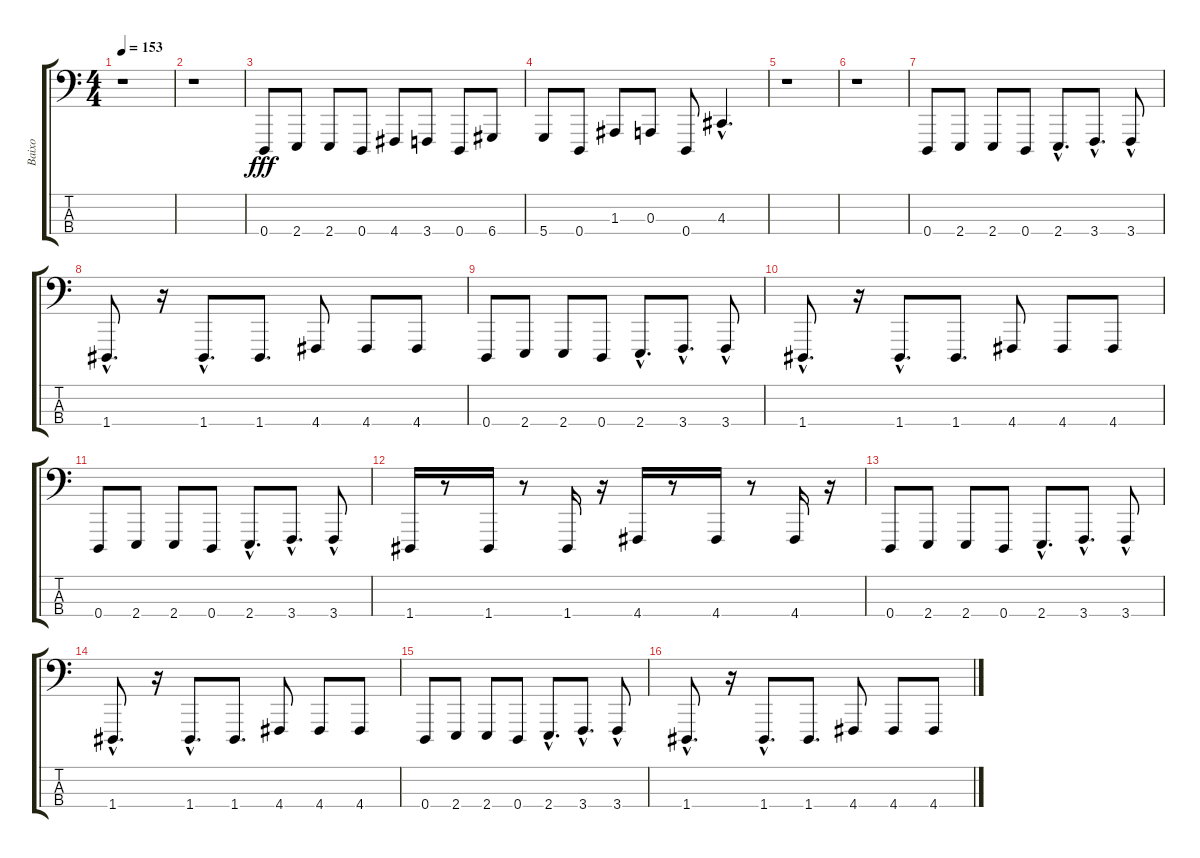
\track ("Baixo" "Baixo") {instrument lead2sawtooth}
\staff {score tabs}
\tuning (G2 D2 A1 D1) {hide}
\ts (4 4)
\tempo 153
\clef f4
\ks c
r.1{dy fff} |
r.1 |
0.4.8 2.4.8 2.4.8 0.4.8 4.4.8 3.4.8 0.4.8 6.4.8 |
5.4.8 0.4.8 1.3.8 0.3.8 0.4.8 4.3{hac}.4{d} |
r.1 |
r.1 |
0.4.8 2.4.8 2.4.8 0.4.8 2.4{hac}.8{d} 3.4{hac}.8{d} 3.4{hac}.8 |
1.4{hac}.8{d} r.16 1.4{hac}.8{d} 1.4.8{d} 4.4.8 4.4.8 4.4.8 |
0.4.8 2.4.8 2.4.8 0.4.8 2.4{hac}.8{d} 3.4{hac}.8{d} 3.4{hac}.8 |
1.4{hac}.8{d} r.16 1.4{hac}.8{d} 1.4.8{d} 4.4.8 4.4.8 4.4.8 |
0.4.8 2.4.8 2.4.8 0.4.8 2.4{hac}.8{d} 3.4{hac}.8{d} 3.4{hac}.8 |
1.4.16 r.8 1.4.16 r.8 1.4.16 r.16 4.4.16 r.8 4.4.16 r.8 4.4.16 r.16 |
0.4.8 2.4.8 2.4.8 0.4.8 2.4{hac}.8{d} 3.4{hac}.8{d} 3.4{hac}.8 |
1.4{hac}.8{d} r.16 1.4{hac}.8{d} 1.4.8{d} 4.4.8 4.4.8 4.4.8 |
0.4.8 2.4.8 2.4.8 0.4.8 2.4{hac}.8{d} 3.4{hac}.8{d} 3.4{hac}.8 |
1.4{hac}.8{d} r.16 1.4{hac}.8{d} 1.4.8{d} 4.4.8 4.4.8 4.4.8
